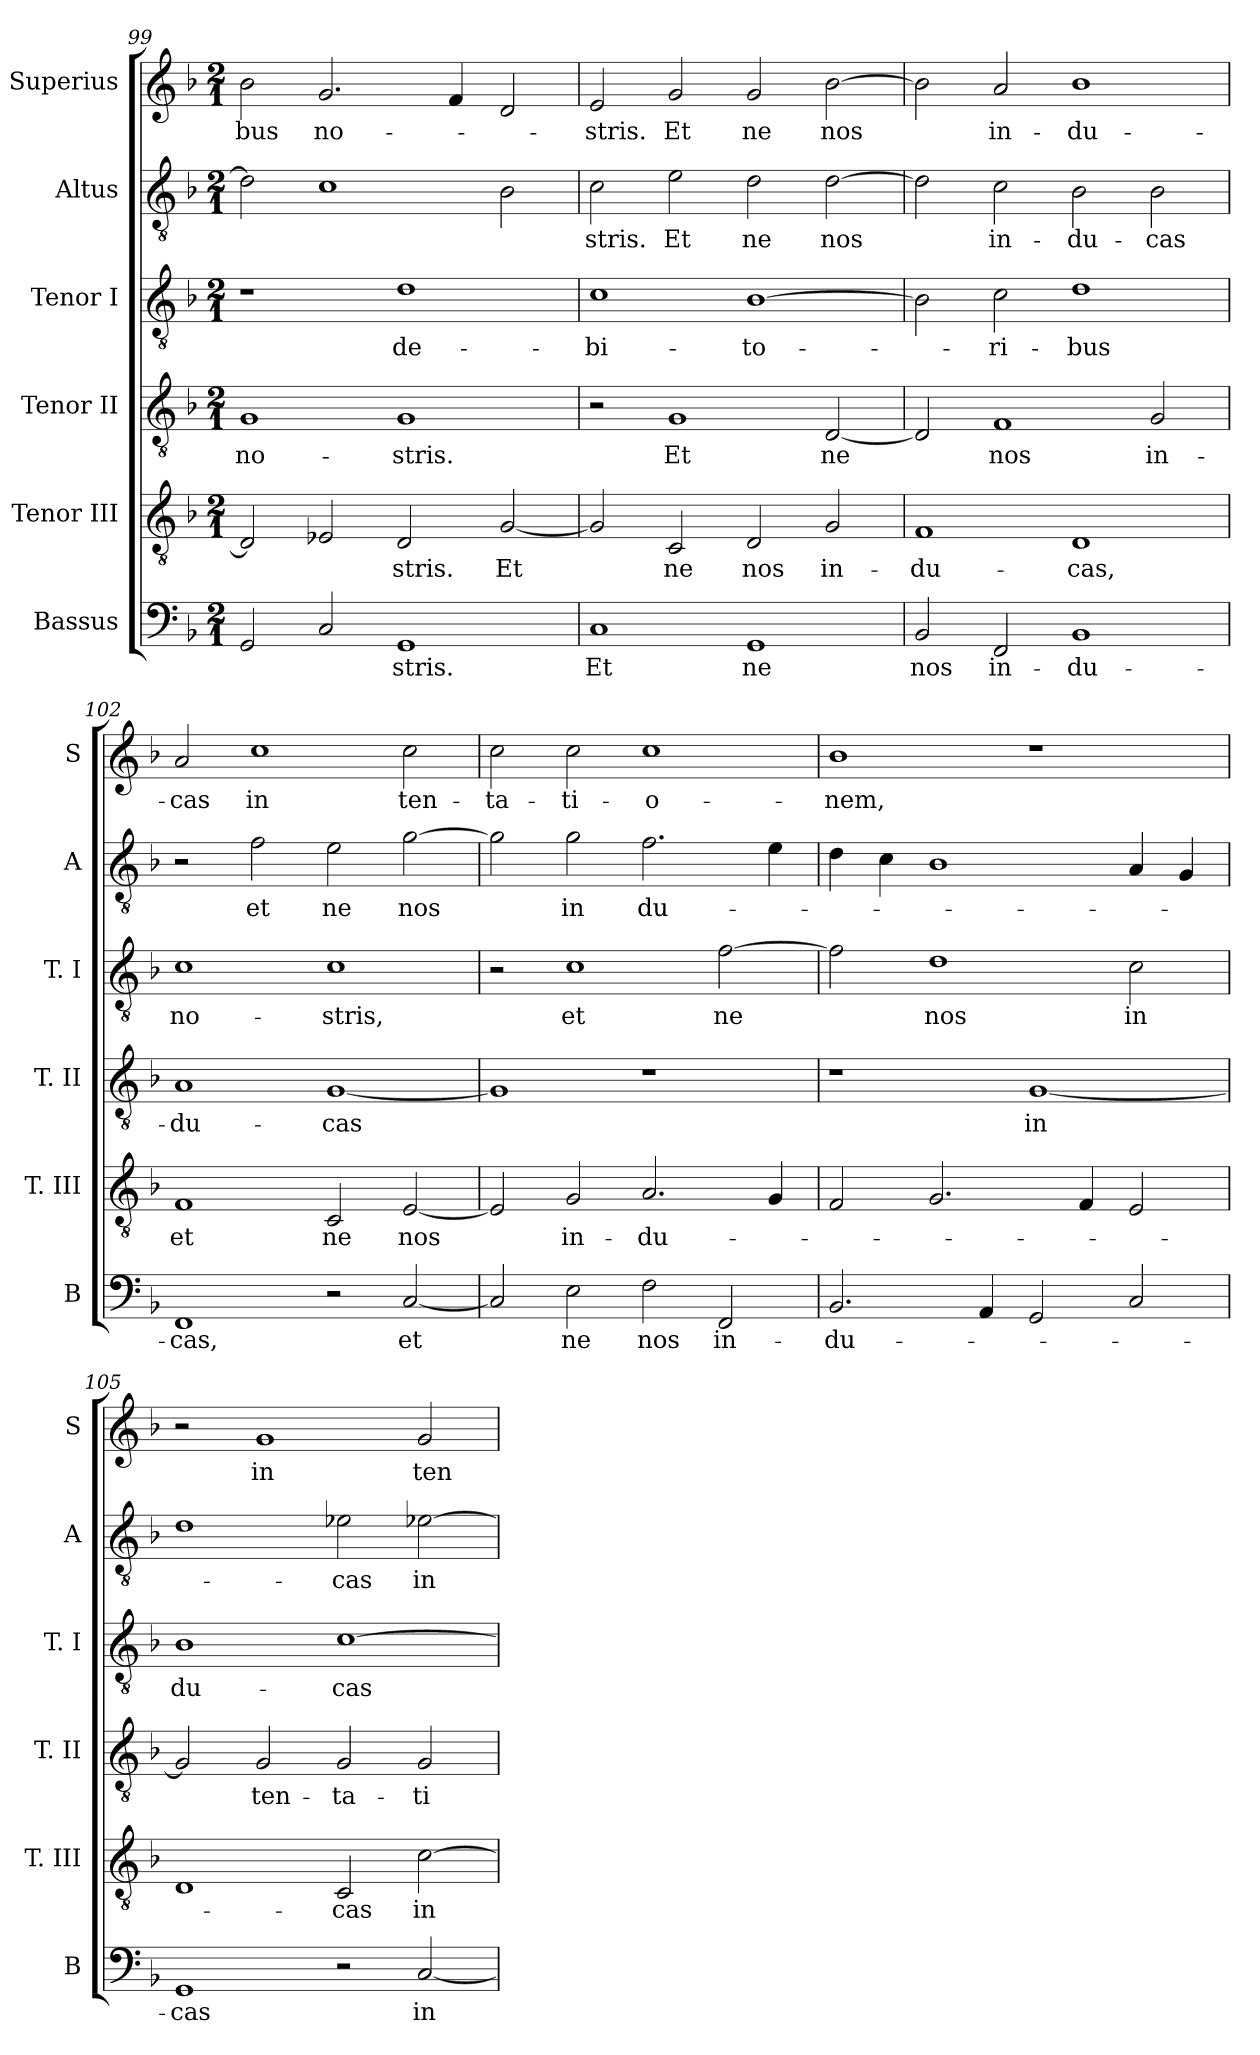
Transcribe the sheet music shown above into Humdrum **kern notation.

**kern	**text	**kern	**text	**kern	**text	**kern	**text	**kern	**text	**kern	**text
*part6	*part6	*part5	*part5	*part4	*part4	*part3	*part3	*part2	*part2	*part1	*part1
*staff6	*staff6	*staff5	*staff5	*staff4	*staff4	*staff3	*staff3	*staff2	*staff2	*staff1	*staff1
*I"Bassus	*	*I"Tenor III	*	*I"Tenor II	*	*I"Tenor I	*	*I"Altus	*	*I"Superius	*
*I'B	*	*I'T. III	*	*I'T. II	*	*I'T. I	*	*I'A	*	*I'S	*
*clefF4	*	*clefGv2	*	*clefGv2	*	*clefGv2	*	*clefGv2	*	*clefG2	*
*k[b-]	*	*k[b-]	*	*k[b-]	*	*k[b-]	*	*k[b-]	*	*k[b-]	*
*F:	*	*F:	*	*F:	*	*F:	*	*F:	*	*F:	*
*M2/1	*	*M2/1	*	*M2/1	*	*M2/1	*	*M2/1	*	*M2/1	*
=99	=99	=99	=99	=99	=99	=99	=99	=99	=99	=99	=99
2GG	.	2D]	.	1G	no-	1r	.	2d]	.	2b-	-bus
2C	.	2E-X	.	.	.	.	.	1c	.	2.g	no-
1GG	-stris.	2D	-stris.	1G	-stris.	1d	de-	.	.	.	.
.	.	.	.	.	.	.	.	.	.	4f	.
.	.	[2G	Et	.	.	.	.	2B-	.	2d	.
=100	=100	=100	=100	=100	=100	=100	=100	=100	=100	=100	=100
1C	Et	2G]	.	2r	.	1c	-bi-	2c	-stris.	2e	-stris.
.	.	2C	ne	1G	Et	.	.	2e	Et	2g	Et
1GG	ne	2D	nos	.	.	[1B-	-to-	2d	ne	2g	ne
.	.	2G	in-	[2D	ne	.	.	[2d	nos	[2b-	nos
=101	=101	=101	=101	=101	=101	=101	=101	=101	=101	=101	=101
2BB-	nos	1F	-du-	2D]	.	2B-]	.	2d]	.	2b-]	.
2FF	in-	.	.	1F	nos	2c	-ri-	2c	in-	2a	in-
1BB-	-du-	1D	-cas,	.	.	1d	-bus	2B-	-du-	1b-	-du-
.	.	.	.	2G	in-	.	.	2B-	-cas	.	.
=102	=102	=102	=102	=102	=102	=102	=102	=102	=102	=102	=102
1FF	-cas,	1F	et	1A	-du-	1c	no-	2r	.	2a	-cas
.	.	.	.	.	.	.	.	2f	et	1cc	in
2r	.	2C	ne	[1G	-cas	1c	-stris,	2e	ne	.	.
[2C	et	[2E	nos	.	.	.	.	[2g	nos	2cc	ten-
=103	=103	=103	=103	=103	=103	=103	=103	=103	=103	=103	=103
2C]	.	2E]	.	1G]	.	2r	.	2g]	.	2cc	-ta-
2E	ne	2G	in-	.	.	1c	et	2g	in	2cc	-ti-
2F	nos	2.A	-du-	1r	.	.	.	2.f	du-	1cc	-o-
2FF	in-	.	.	.	.	[2f	ne	.	.	.	.
.	.	4G	.	.	.	.	.	4e	.	.	.
=104	=104	=104	=104	=104	=104	=104	=104	=104	=104	=104	=104
2.BB-	-du-	2F	.	1r	.	2f]	.	4d	.	1b-	-nem,
.	.	.	.	.	.	.	.	4c	.	.	.
.	.	2.G	.	.	.	1d	nos	1B-	.	.	.
4AA	.	.	.	.	.	.	.	.	.	.	.
2GG	.	.	.	[1G	in	.	.	.	.	1r	.
.	.	4F	.	.	.	.	.	.	.	.	.
2C	.	2E	.	.	.	2c	in	4A	.	.	.
.	.	.	.	.	.	.	.	4G	.	.	.
=105	=105	=105	=105	=105	=105	=105	=105	=105	=105	=105	=105
1GG	-cas	1D	.	2G]	.	1B-	du-	1d	.	2r	.
.	.	.	.	2G	ten-	.	.	.	.	1g	in
2r	.	2C	-cas	2G	-ta-	[1c	-cas	2e-X	-cas	.	.
[2C	in	[2c	in	2G	-ti-	.	.	[2e-X	in	2g	ten-
=	=	=	=	=	=	=	=	=	=	=	=
*-	*-	*-	*-	*-	*-	*-	*-	*-	*-	*-	*-
